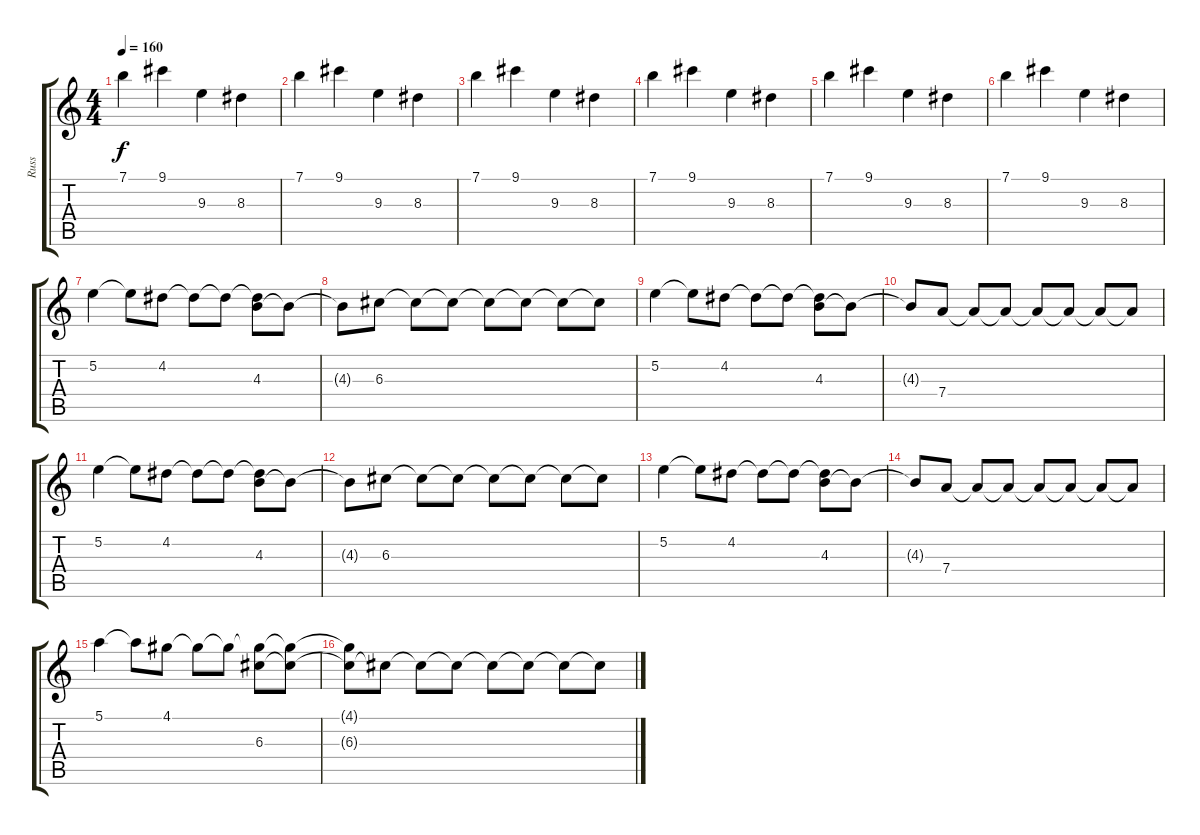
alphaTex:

\track ("Russ" "Russ") {instrument overdrivenguitar}
\staff {score tabs}
\tuning (E4 B3 G3 D3 A2 E2) {hide}
\ts (4 4)
\tempo 160
\clef g2
\ks c
7.1.4{dy f} 9.1.4 9.3.4 8.3.4 |
7.1.4 9.1.4 9.3.4 8.3.4 |
7.1.4 9.1.4 9.3.4 8.3.4 |
7.1.4 9.1.4 9.3.4 8.3.4 |
7.1.4 9.1.4 9.3.4 8.3.4 |
7.1.4 9.1.4 9.3.4 8.3.4 |
5.2.4 5.2{t}.8 4.2.8 4.2{t}.8 4.2{t}.8 (4.2{t} 4.3).8 4.3{t}.8 |
4.3{t}.8 6.3.8 6.3{t}.8 6.3{t}.8 6.3{t}.8 6.3{t}.8 6.3{t}.8 6.3{t}.8 |
5.2.4 5.2{t}.8 4.2.8 4.2{t}.8 4.2{t}.8 (4.2{t} 4.3).8 4.3{t}.8 |
4.3{t}.8 7.4.8 7.4{t}.8 7.4{t}.8 7.4{t}.8 7.4{t}.8 7.4{t}.8 7.4{t}.8 |
5.2.4 5.2{t}.8 4.2.8 4.2{t}.8 4.2{t}.8 (4.2{t} 4.3).8 4.3{t}.8 |
4.3{t}.8 6.3.8 6.3{t}.8 6.3{t}.8 6.3{t}.8 6.3{t}.8 6.3{t}.8 6.3{t}.8 |
5.2.4 5.2{t}.8 4.2.8 4.2{t}.8 4.2{t}.8 (4.2{t} 4.3).8 4.3{t}.8 |
4.3{t}.8 7.4.8 7.4{t}.8 7.4{t}.8 7.4{t}.8 7.4{t}.8 7.4{t}.8 7.4{t}.8 |
5.1.4 5.1{t}.8 4.1.8 4.1{t}.8 4.1{t}.8 (4.1{t} 6.3).8 (4.1{t} 6.3{t}).8 |
(4.1{t} 6.3{t}).8 6.3{t}.8 6.3{t}.8 6.3{t}.8 6.3{t}.8 6.3{t}.8 6.3{t}.8 6.3{t}.8
